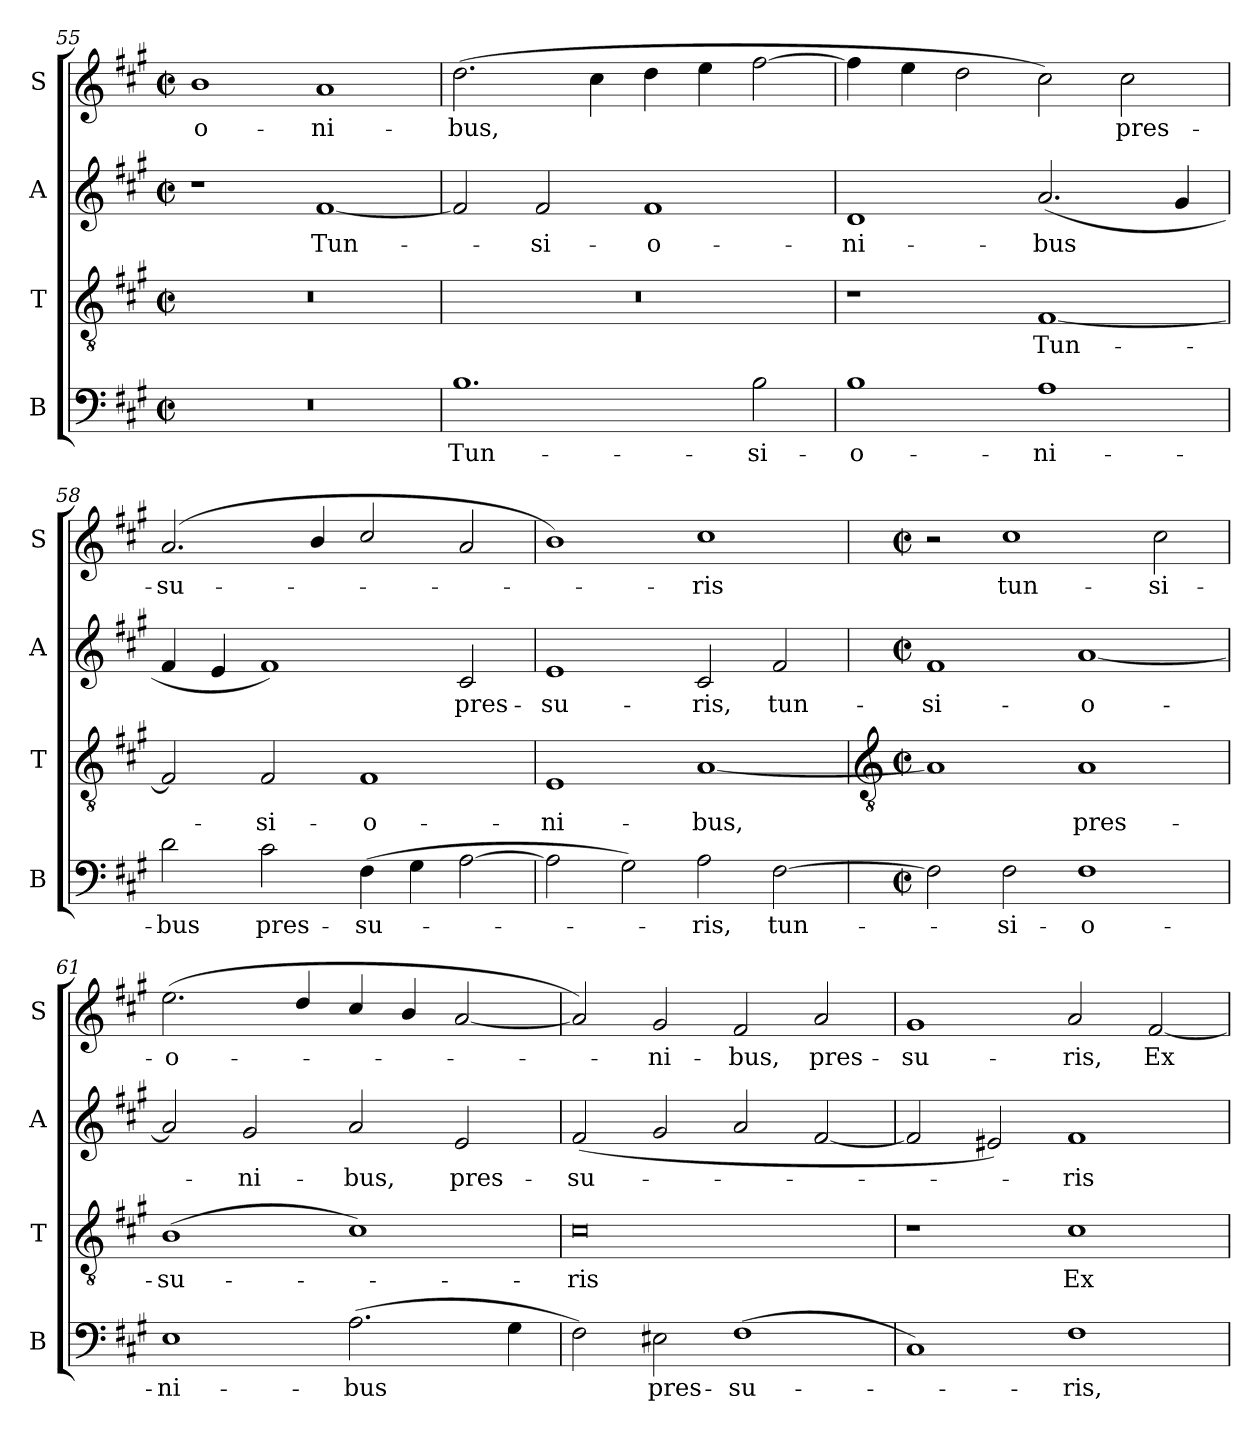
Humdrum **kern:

**kern	**text	**kern	**text	**kern	**text	**kern	**text
*part4	*part4	*part3	*part3	*part2	*part2	*part1	*part1
*staff4	*staff4	*staff3	*staff3	*staff2	*staff2	*staff1	*staff1
*I"B	*	*I"T	*	*I"A	*	*I"S	*
*I'B	*	*I'T	*	*I'A	*	*I'S	*
*clefF4	*	*clefGv2	*	*clefG2	*	*clefG2	*
*k[f#c#g#]	*	*k[f#c#g#]	*	*k[f#c#g#]	*	*k[f#c#g#]	*
*A:	*	*A:	*	*A:	*	*A:	*
*M4/2	*	*M4/2	*	*M4/2	*	*M4/2	*
*met(c|)	*	*met(c|)	*	*met(c|)	*	*met(c|)	*
=55	=55	=55	=55	=55	=55	=55	=55
!	!	!	!	!	!	!	!LO:LY:b
0r	.	0r	.	1r	.	1b	-o-
!	!	!	!	!	!LO:LY:b	!	!LO:LY:b
.	.	.	.	[1f#	Tun-	1a	-ni-
=56	=56	=56	=56	=56	=56	=56	=56
!	!LO:LY:b	!	!	!	!	!	!LO:LY:b
1.B	Tun-	0r	.	2f#]	.	(>2.dd	-bus,
!	!	!	!	!	!LO:LY:b	!	!
.	.	.	.	2f#	si-	.	.
.	.	.	.	.	.	4cc#	.
!	!	!	!	!	!LO:LY:b	!	!
.	.	.	.	1f#	-o-	4dd	.
.	.	.	.	.	.	4ee	.
!	!LO:LY:b	!	!	!	!	!	!
2B	-si-	.	.	.	.	[2ff#	.
=57	=57	=57	=57	=57	=57	=57	=57
!	!LO:LY:b	!	!	!	!LO:LY:b	!	!
1B	-o-	1r	.	1d	-ni-	4ff#]	.
.	.	.	.	.	.	4ee	.
.	.	.	.	.	.	2dd	.
!	!LO:LY:b	!	!LO:LY:b	!	!LO:LY:b	!	!
1A	-ni-	[1F#	Tun-	(<2.a	-bus	2cc#)	.
!	!	!	!	!	!	!	!LO:LY:b
.	.	.	.	.	.	2cc#	pres-
.	.	.	.	4g#	.	.	.
=58	=58	=58	=58	=58	=58	=58	=58
!	!LO:LY:b	!	!	!	!	!	!LO:LY:b
2d	-bus	2F#]	.	4f#	.	(<2.a	-su-
.	.	.	.	4e	.	.	.
!	!LO:LY:b	!	!LO:LY:b	!	!	!	!
2c#	pres-	2F#	si-	1f#)	.	.	.
.	.	.	.	.	.	4b/	.
!	!LO:LY:b	!	!LO:LY:b	!	!	!	!
(>4F#	-su-	1F#	-o-	.	.	2cc#/	.
4G#	.	.	.	.	.	.	.
!	!	!	!	!	!LO:LY:b	!	!
[2A	.	.	.	2c#	pres-	2a	.
=59	=59	=59	=59	=59	=59	=59	=59
!	!	!	!LO:LY:b	!	!LO:LY:b	!	!
2A]	.	1E	-ni-	1e	-su-	1b)	.
2G#)	.	.	.	.	.	.	.
!	!LO:LY:b	!	!LO:LY:b	!	!LO:LY:b	!	!LO:LY:b
2A	ris,	[1A	-bus,	2c#	-ris,	1cc#	ris
!	!LO:LY:b	!	!	!	!LO:LY:b	!	!
[2F#	tun-	.	.	2f#	tun-	.	.
!!LO:LB:g=z
=60	=60	=60	=60	=60	=60	=60	=60
*	*	*clefGv2	*	*	*	*	*
*M4/2	*	*M4/2	*	*M4/2	*	*M4/2	*
*met(c|)	*	*met(c|)	*	*met(c|)	*	*met(c|)	*
!	!	!	!	!	!LO:LY:b	!	!
2F#]	.	1A]	.	1f#	-si-	2r	.
!	!LO:LY:b	!	!	!	!	!	!LO:LY:b
2F#	si-	.	.	.	.	1cc#	tun-
!	!LO:LY:b	!	!LO:LY:b	!	!LO:LY:b	!	!
1F#	-o-	1A	pres-	[1a	-o-	.	.
!	!	!	!	!	!	!	!LO:LY:b
.	.	.	.	.	.	2cc#	-si-
=61	=61	=61	=61	=61	=61	=61	=61
!	!LO:LY:b	!	!LO:LY:b	!	!	!	!LO:LY:b
1E	-ni-	(>1B	-su-	2a]	.	(<2.ee	-o-
!	!	!	!	!	!LO:LY:b	!	!
.	.	.	.	2g#	ni-	.	.
.	.	.	.	.	.	4dd/	.
!	!LO:LY:b	!	!	!	!LO:LY:b	!	!
(>2.A	-bus	1c#)	.	2a	-bus,	4cc#/	.
.	.	.	.	.	.	4b/	.
!	!	!	!	!	!LO:LY:b	!	!
.	.	.	.	2e	pres-	[2a	.
4G#	.	.	.	.	.	.	.
=62	=62	=62	=62	=62	=62	=62	=62
!	!	!	!LO:LY:b	!	!LO:LY:b	!	!
2F#)	.	0c#	ris	(<2f#	-su-	2a])	.
!	!LO:LY:b	!	!	!	!	!	!LO:LY:b
2E#X	pres-	.	.	2g#	.	2g#	ni-
!	!LO:LY:b	!	!	!	!	!	!LO:LY:b
(<1F#	-su-	.	.	2a	.	2f#	-bus,
!	!	!	!	!	!	!	!LO:LY:b
.	.	.	.	[2f#	.	2a	pres-
=63	=63	=63	=63	=63	=63	=63	=63
!	!	!	!	!	!	!	!LO:LY:b
1C#)	.	1r	.	2f#]	.	1g#	-su-
.	.	.	.	2e#X)	.	.	.
!	!LO:LY:b	!	!LO:LY:b	!	!LO:LY:b	!	!LO:LY:b
1F#	ris,	1c#	Ex-	1f#	ris	2a	-ris,
!	!	!	!	!	!	!	!LO:LY:b
.	.	.	.	.	.	[2f#	Ex-
=	=	=	=	=	=	=	=
*-	*-	*-	*-	*-	*-	*-	*-
